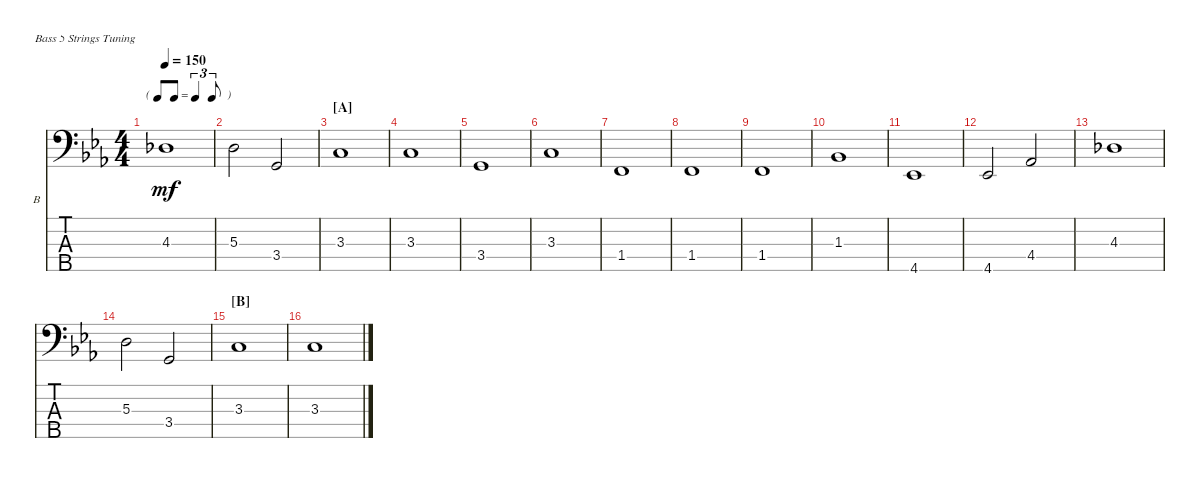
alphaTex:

\defaultSystemsLayout 4
\bracketExtendMode nobrackets
\firstSystemTrackNameOrientation horizontal
\otherSystemsTrackNameOrientation horizontal
\chordDiagramsInScore
\track ("Bass" "B") {instrument electricbassfinger}
\staff {score tabs}
\tuning (G2 D2 A1 E1 B0)
\ts (4 4)
\tf triplet8th
\tempo 150
\clef f4
\scale
0.333333
\ks cminor
4.3.1{dy mf} |
\scale
0.333333 5.3.2 3.4.2 |
\section ("A" "")
\scale
0.333333 3.3.1 |
3.3.1 |
3.4.1 |
3.3.1 |
1.4.1 |
1.4.1 |
1.4.1 |
1.3.1 |
4.5.1 |
4.5.2 4.4.2 |
4.3.1 |
5.3.2 3.4.2 |
\section ("B" "")
3.3.1 |
3.3.1
